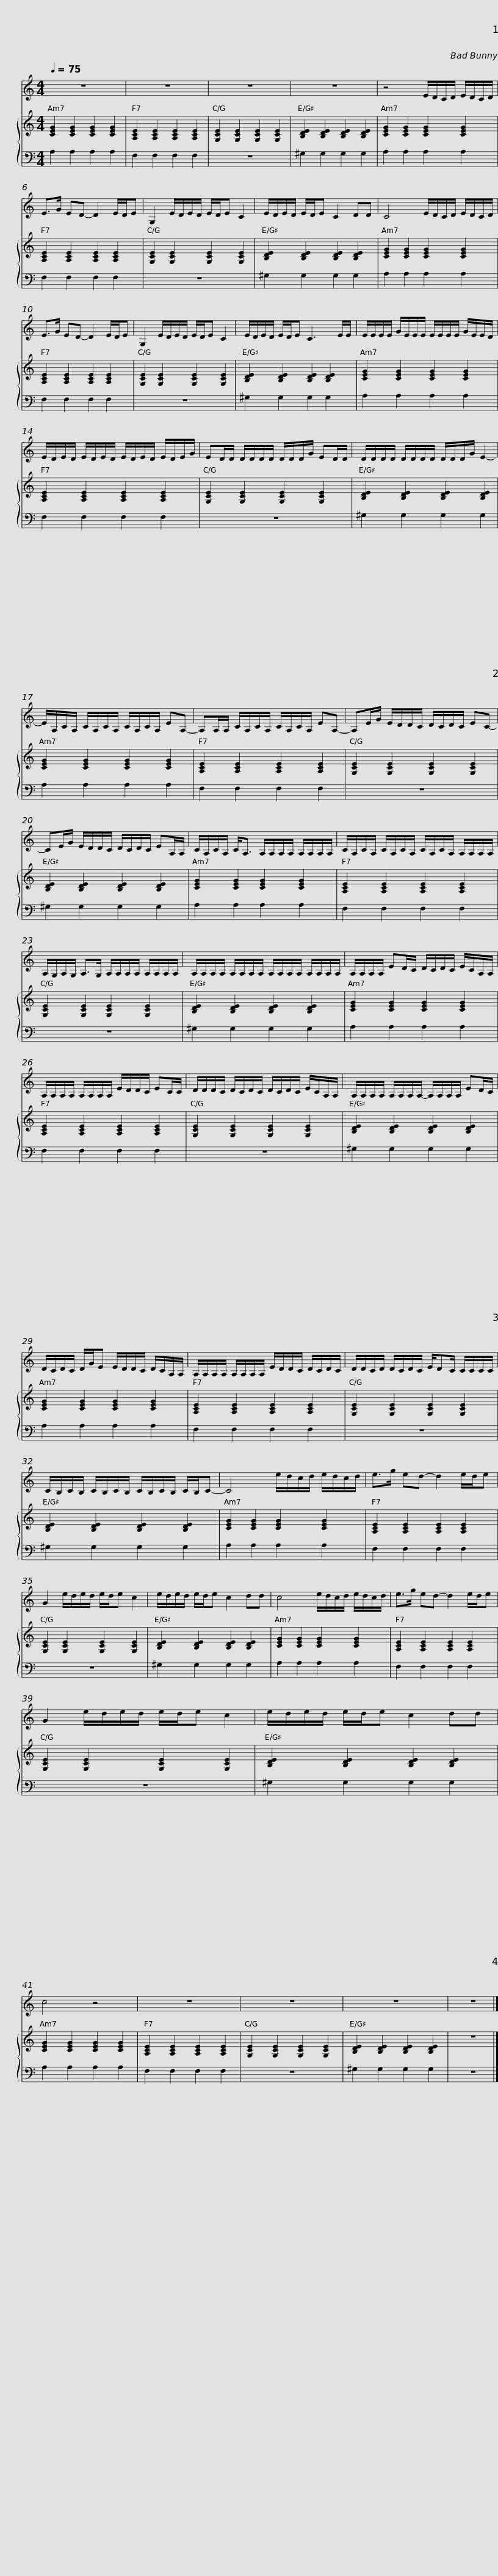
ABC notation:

X:1
%%score 1 { 2 | 3 }
L:1/8
Q:1/4=75
M:4/4
I:linebreak $
K:C
V:1 treble
V:2 treble
V:3 bass
V:1
 z8 | z8 | z8 | z8 | z4 E/D/C/D/ E/D/C/D/ |$ %5
 E>G ED- D2 E/D/E | G,2 E/D/E/D/ E/D/E C2 | E/D/E/D/ E/D/E C2 DD | C4 E/D/C/D/ E/D/C/D/ |$ E>G ED- D2 E/D/E | %10
 G,2 E/D/E/D/ E/D/E C2 | E/D/E/D/ E/D/E C3 E/E/ | E/E/E/E/ G/E/E/E/ E/E/E/E/ G/E/E/D/ |$ E/D/E/D/ E/D/E/D/ E/D/E/D/ E/D/E/G/ | ED/D/ D/D/D/D/ D/D/D/G/ ED/D/ | %15
 D/D/D/D/ D/D/D/D/ D/D/D/G/ E2- |$ E/A,/C/A,/ C/A,/C/A,/ C/A,/C/A,/ EA,- | A,A,/A,/ C/A,/C/A,/ C/A,/C/A,/ EA,- |$ A,E/G/ E/D/D/C/ D/C/D/C/ EC- | CE/G/ E/D/D/C/ D/C/D/C/ EA,/A,/ |$ %20
 C/A,/C/A,/ C<A, A,/A,/A,/A,/ A,/A,/A,/A,/ | C/A,/C/A,/ C/A,/C/A,/ C/A,/C/A,/ A,/A,/A,/A,/ |$ A,/G,/A,/G,/ A,>G, A,/A,/A,/A,/ A,/A,/A,/A,/ | A,/A,/A,/A,/ A,/A,/A,/A,/ A,/A,/A,/A,/ A,/A,/A,/A,/ |$ A,/A,/A,/A,/ ED/C/ D/C/D/C/ E/C/A,/A,/ | %25
 A,/A,/A,/A,/ A,/A,/A,/A,/ E/D/D/C/ EC/C/ |$ D/D/D/C/ D/C/D/C/ D/C/D/C/ E/C/A,/A,/ | A,/A,/A,/A,/ A,/A,/A,/A,/- A,/A,/A,/A,/ ED/C/ |$ D/C/D/C/ D/G/E E/D/D/C/ D/C/A,/A,/ | A,/A,/A,/A,/ A,/A,/A,/A,/ E/D/D/C/ D/C/D/C/ |$ %30
 D/D/C/D/ D/C/D/C/ E/DC/ C/C/C/C/ | C/B,/C/B,/ C/B,/C/B,/ C/B,/C/B,/ C/B,/C- |$ C4 e/d/c/d/ e/d/c/d/ | e>g ed- d2 e/d/e | G2 e/d/e/d/ e/d/e c2 | %35
 e/d/e/d/ e/d/e c2 dd |$ c4 e/d/c/d/ e/d/c/d/ | e>g ed- d2 e/d/e | G2 e/d/e/d/ e/d/e c2 | e/d/e/d/ e/d/e c2 dd |$ %40
 c4 z4 | z8 | z8 | z8 | z8 |] %45
V:2
 [CEG]2 [CEG]2 [CEG]2 [CEG]2 | [A,CE]2 [A,CE]2 [A,CE]2 [A,CE]2 | [G,CE]2 [G,CE]2 [G,CE]2 [G,CE]2 | [B,DE]2 [B,DE]2 [B,DE]2 [B,DE]2 | [CEG]2 [CEG]2 [CEG]2 [CEG]2 |$ %5
 [A,CE]2 [A,CE]2 [A,CE]2 [A,CE]2 | [G,CE]2 [G,CE]2 [G,CE]2 [G,CE]2 | [B,DE]2 [B,DE]2 [B,DE]2 [B,DE]2 | [CEG]2 [CEG]2 [CEG]2 [CEG]2 |$ [A,CE]2 [A,CE]2 [A,CE]2 [A,CE]2 | %10
 [G,CE]2 [G,CE]2 [G,CE]2 [G,CE]2 | [B,DE]2 [B,DE]2 [B,DE]2 [B,DE]2 | [CEG]2 [CEG]2 [CEG]2 [CEG]2 |$ [A,CE]2 [A,CE]2 [A,CE]2 [A,CE]2 | [G,CE]2 [G,CE]2 [G,CE]2 [G,CE]2 | %15
 [B,DE]2 [B,DE]2 [B,DE]2 [B,DE]2 |$ [CEG]2 [CEG]2 [CEG]2 [CEG]2 | [A,CE]2 [A,CE]2 [A,CE]2 [A,CE]2 |$ [G,CE]2 [G,CE]2 [G,CE]2 [G,CE]2 | [B,DE]2 [B,DE]2 [B,DE]2 [B,DE]2 |$ %20
 [CEG]2 [CEG]2 [CEG]2 [CEG]2 | [A,CE]2 [A,CE]2 [A,CE]2 [A,CE]2 |$ [G,CE]2 [G,CE]2 [G,CE]2 [G,CE]2 | [B,DE]2 [B,DE]2 [B,DE]2 [B,DE]2 |$ [CEG]2 [CEG]2 [CEG]2 [CEG]2 | %25
 [A,CE]2 [A,CE]2 [A,CE]2 [A,CE]2 |$ [G,CE]2 [G,CE]2 [G,CE]2 [G,CE]2 | [B,DE]2 [B,DE]2 [B,DE]2 [B,DE]2 |$ [CEG]2 [CEG]2 [CEG]2 [CEG]2 | [A,CE]2 [A,CE]2 [A,CE]2 [A,CE]2 |$ %30
 [G,CE]2 [G,CE]2 [G,CE]2 [G,CE]2 | [B,DE]2 [B,DE]2 [B,DE]2 [B,DE]2 |$ [CEG]2 [CEG]2 [CEG]2 [CEG]2 | [A,CE]2 [A,CE]2 [A,CE]2 [A,CE]2 | [G,CE]2 [G,CE]2 [G,CE]2 [G,CE]2 | %35
 [B,DE]2 [B,DE]2 [B,DE]2 [B,DE]2 |$ [CEG]2 [CEG]2 [CEG]2 [CEG]2 | [A,CE]2 [A,CE]2 [A,CE]2 [A,CE]2 | [G,CE]2 [G,CE]2 [G,CE]2 [G,CE]2 | [B,DE]2 [B,DE]2 [B,DE]2 [B,DE]2 |$ %40
 [CEG]2 [CEG]2 [CEG]2 [CEG]2 | [A,CE]2 [A,CE]2 [A,CE]2 [A,CE]2 | [G,CE]2 [G,CE]2 [G,CE]2 [G,CE]2 | [B,DE]2 [B,DE]2 [B,DE]2 [B,DE]2 | z8 |] %45
V:3
 A,2 A,2 A,2 A,2 | F,2 F,2 F,2 F,2 | z8 | ^G,2 G,2 G,2 G,2 | A,2 A,2 A,2 A,2 |$ %5
 F,2 F,2 F,2 F,2 | z8 | ^G,2 G,2 G,2 G,2 | A,2 A,2 A,2 A,2 |$ F,2 F,2 F,2 F,2 | %10
 z8 | ^G,2 G,2 G,2 G,2 | A,2 A,2 A,2 A,2 |$ F,2 F,2 F,2 F,2 | z8 | %15
 ^G,2 G,2 G,2 G,2 |$ A,2 A,2 A,2 A,2 | F,2 F,2 F,2 F,2 |$ z8 | ^G,2 G,2 G,2 G,2 |$ %20
 A,2 A,2 A,2 A,2 | F,2 F,2 F,2 F,2 |$ z8 | ^G,2 G,2 G,2 G,2 |$ A,2 A,2 A,2 A,2 | %25
 F,2 F,2 F,2 F,2 |$ z8 | ^G,2 G,2 G,2 G,2 |$ A,2 A,2 A,2 A,2 | F,2 F,2 F,2 F,2 |$ %30
 z8 | ^G,2 G,2 G,2 G,2 |$ A,2 A,2 A,2 A,2 | F,2 F,2 F,2 F,2 | z8 | %35
 ^G,2 G,2 G,2 G,2 |$ A,2 A,2 A,2 A,2 | F,2 F,2 F,2 F,2 | z8 | ^G,2 G,2 G,2 G,2 |$ %40
 A,2 A,2 A,2 A,2 | F,2 F,2 F,2 F,2 | z8 | ^G,2 G,2 G,2 G,2 | z8 |] %45
